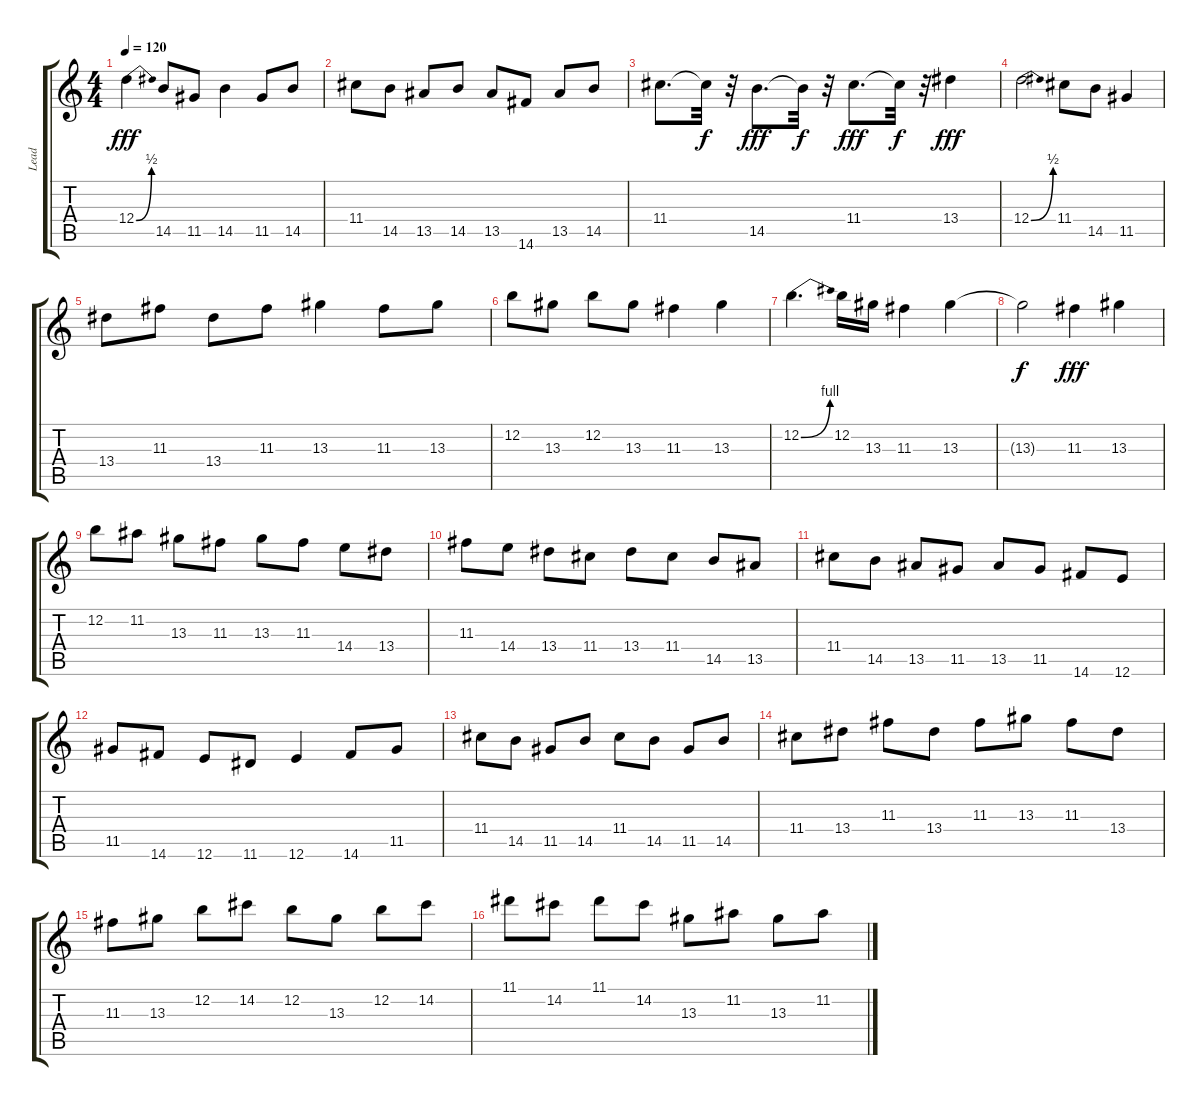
\track ("Lead" "Lead") {instrument overdrivenguitar}
\staff {score tabs}
\tuning (E4 B3 G3 D3 A2 E2) {hide}
\ts (4 4)
\tempo 120
\clef g2
\ks c
12.4{be (bend 0 0 60 2)}.4{dy fff} 14.5.8 11.5.8 14.5.4 11.5.8 14.5.8 |
11.4.8 14.5.8 13.5.8 14.5.8 13.5.8 14.6.8 13.5.8 14.5.8 |
11.4.8{d} 11.4{t}.32{dy f} r.32 14.5.8{d dy fff} 14.5{t}.32{dy f} r.32 11.4.8{d dy fff} 11.4{t}.32{dy f} r.32 13.4.4{dy fff} |
12.4{be (bend 0 0 60 2)}.2 11.4.8 14.5.8 11.5.4 |
13.4.8 11.3.8 13.4.8 11.3.8 13.3.4 11.3.8 13.3.8 |
12.2.8 13.3.8 12.2.8 13.3.8 11.3.4 13.3.4 |
12.2{be (bend 0 0 60 4)}.4{d} 12.2.16 13.3.16 11.3.4 13.3.4 |
13.3{t}.2{dy f} 11.3.4{dy fff} 13.3.4 |
12.2.8 11.2.8 13.3.8 11.3.8 13.3.8 11.3.8 14.4.8 13.4.8 |
11.3.8 14.4.8 13.4.8 11.4.8 13.4.8 11.4.8 14.5.8 13.5.8 |
11.4.8 14.5.8 13.5.8 11.5.8 13.5.8 11.5.8 14.6.8 12.6.8 |
11.5.8 14.6.8 12.6.8 11.6.8 12.6.4 14.6.8 11.5.8 |
11.4.8 14.5.8 11.5.8 14.5.8 11.4.8 14.5.8 11.5.8 14.5.8 |
11.4.8 13.4.8 11.3.8 13.4.8 11.3.8 13.3.8 11.3.8 13.4.8 |
11.3.8 13.3.8 12.2.8 14.2.8 12.2.8 13.3.8 12.2.8 14.2.8 |
11.1.8 14.2.8 11.1.8 14.2.8 13.3.8 11.2.8 13.3.8 11.2.8
